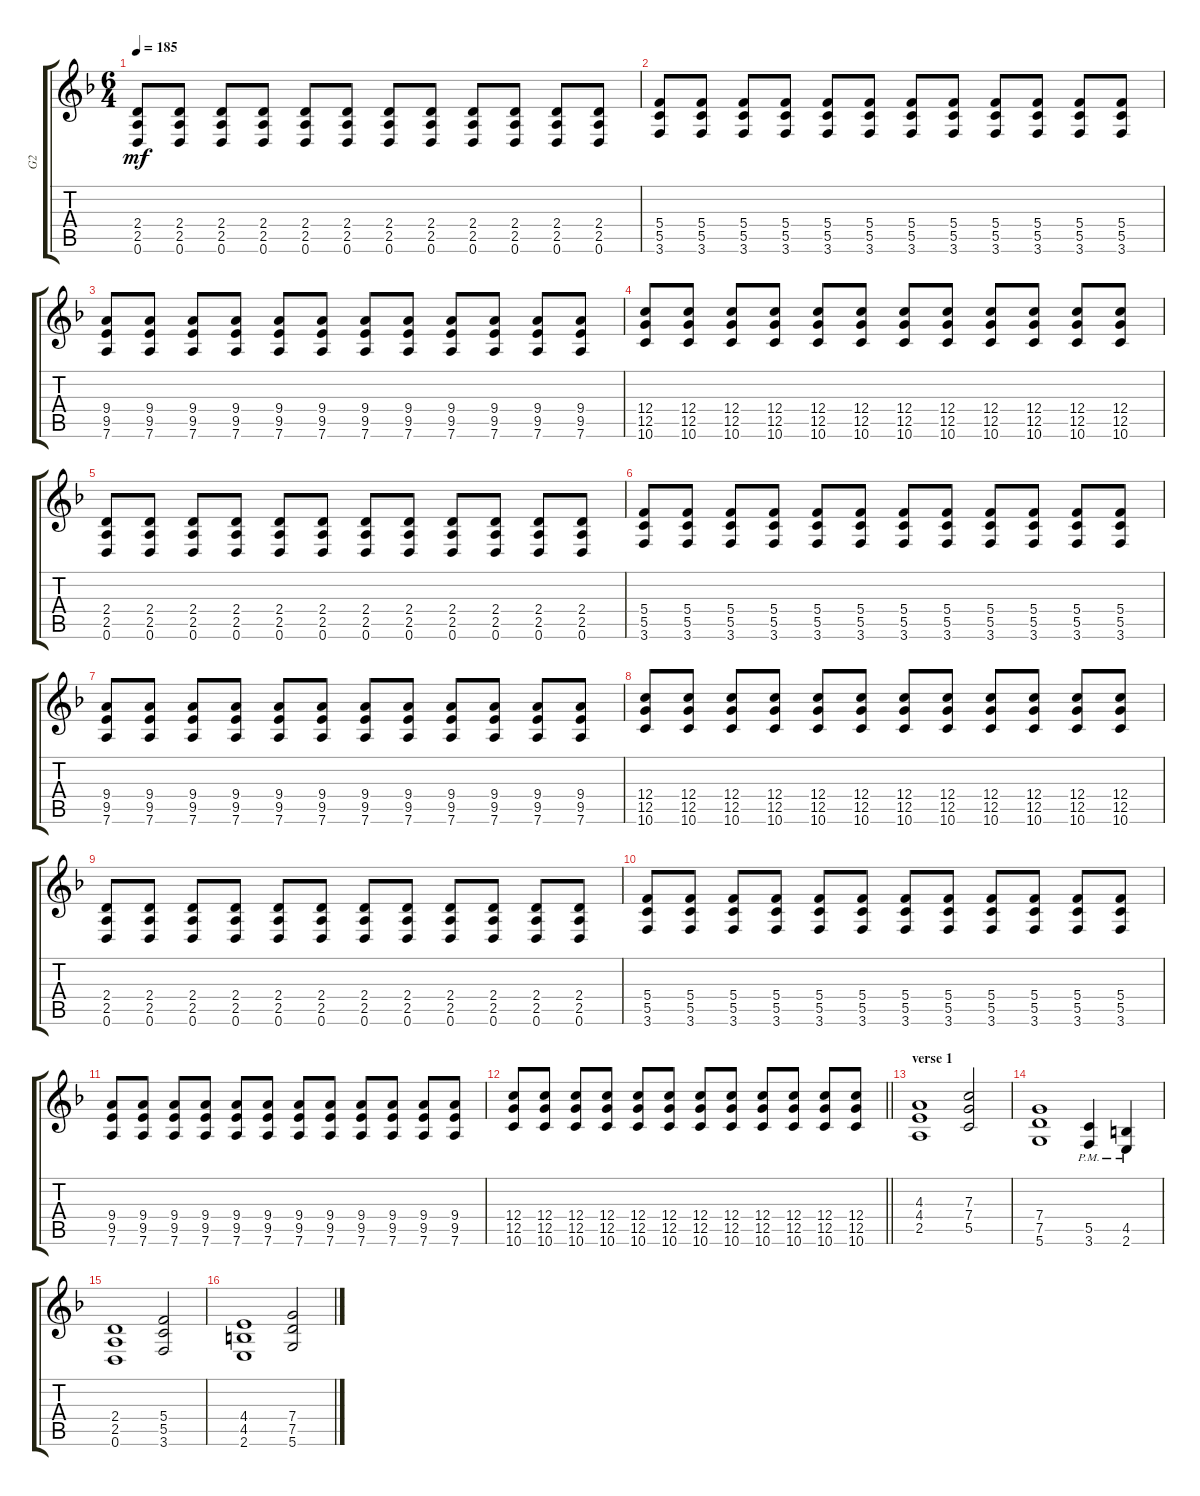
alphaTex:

\track ("G2" "G2") {instrument distortionguitar}
\staff {score tabs}
\tuning (D4 A3 F3 C3 G2 D2) {hide}
\ts (6 4)
\tempo 185
\clef g2
\ks dminor
(2.4 2.5 0.6).8{dy mf} (2.4 2.5 0.6).8 (2.4 2.5 0.6).8 (2.4 2.5 0.6).8 (2.4 2.5 0.6).8 (2.4 2.5 0.6).8 (2.4 2.5 0.6).8 (2.4 2.5 0.6).8 (2.4 2.5 0.6).8 (2.4 2.5 0.6).8 (2.4 2.5 0.6).8 (2.4 2.5 0.6).8 |
(5.4 5.5 3.6).8 (5.4 5.5 3.6).8 (5.4 5.5 3.6).8 (5.4 5.5 3.6).8 (5.4 5.5 3.6).8 (5.4 5.5 3.6).8 (5.4 5.5 3.6).8 (5.4 5.5 3.6).8 (5.4 5.5 3.6).8 (5.4 5.5 3.6).8 (5.4 5.5 3.6).8 (5.4 5.5 3.6).8 |
(9.4 9.5 7.6).8 (9.4 9.5 7.6).8 (9.4 9.5 7.6).8 (9.4 9.5 7.6).8 (9.4 9.5 7.6).8 (9.4 9.5 7.6).8 (9.4 9.5 7.6).8 (9.4 9.5 7.6).8 (9.4 9.5 7.6).8 (9.4 9.5 7.6).8 (9.4 9.5 7.6).8 (9.4 9.5 7.6).8 |
(12.4 12.5 10.6).8 (12.4 12.5 10.6).8 (12.4 12.5 10.6).8 (12.4 12.5 10.6).8 (12.4 12.5 10.6).8 (12.4 12.5 10.6).8 (12.4 12.5 10.6).8 (12.4 12.5 10.6).8 (12.4 12.5 10.6).8 (12.4 12.5 10.6).8 (12.4 12.5 10.6).8 (12.4 12.5 10.6).8 |
(2.4 2.5 0.6).8 (2.4 2.5 0.6).8 (2.4 2.5 0.6).8 (2.4 2.5 0.6).8 (2.4 2.5 0.6).8 (2.4 2.5 0.6).8 (2.4 2.5 0.6).8 (2.4 2.5 0.6).8 (2.4 2.5 0.6).8 (2.4 2.5 0.6).8 (2.4 2.5 0.6).8 (2.4 2.5 0.6).8 |
(5.4 5.5 3.6).8 (5.4 5.5 3.6).8 (5.4 5.5 3.6).8 (5.4 5.5 3.6).8 (5.4 5.5 3.6).8 (5.4 5.5 3.6).8 (5.4 5.5 3.6).8 (5.4 5.5 3.6).8 (5.4 5.5 3.6).8 (5.4 5.5 3.6).8 (5.4 5.5 3.6).8 (5.4 5.5 3.6).8 |
(9.4 9.5 7.6).8 (9.4 9.5 7.6).8 (9.4 9.5 7.6).8 (9.4 9.5 7.6).8 (9.4 9.5 7.6).8 (9.4 9.5 7.6).8 (9.4 9.5 7.6).8 (9.4 9.5 7.6).8 (9.4 9.5 7.6).8 (9.4 9.5 7.6).8 (9.4 9.5 7.6).8 (9.4 9.5 7.6).8 |
(12.4 12.5 10.6).8 (12.4 12.5 10.6).8 (12.4 12.5 10.6).8 (12.4 12.5 10.6).8 (12.4 12.5 10.6).8 (12.4 12.5 10.6).8 (12.4 12.5 10.6).8 (12.4 12.5 10.6).8 (12.4 12.5 10.6).8 (12.4 12.5 10.6).8 (12.4 12.5 10.6).8 (12.4 12.5 10.6).8 |
(2.4 2.5 0.6).8 (2.4 2.5 0.6).8 (2.4 2.5 0.6).8 (2.4 2.5 0.6).8 (2.4 2.5 0.6).8 (2.4 2.5 0.6).8 (2.4 2.5 0.6).8 (2.4 2.5 0.6).8 (2.4 2.5 0.6).8 (2.4 2.5 0.6).8 (2.4 2.5 0.6).8 (2.4 2.5 0.6).8 |
(5.4 5.5 3.6).8 (5.4 5.5 3.6).8 (5.4 5.5 3.6).8 (5.4 5.5 3.6).8 (5.4 5.5 3.6).8 (5.4 5.5 3.6).8 (5.4 5.5 3.6).8 (5.4 5.5 3.6).8 (5.4 5.5 3.6).8 (5.4 5.5 3.6).8 (5.4 5.5 3.6).8 (5.4 5.5 3.6).8 |
(9.4 9.5 7.6).8 (9.4 9.5 7.6).8 (9.4 9.5 7.6).8 (9.4 9.5 7.6).8 (9.4 9.5 7.6).8 (9.4 9.5 7.6).8 (9.4 9.5 7.6).8 (9.4 9.5 7.6).8 (9.4 9.5 7.6).8 (9.4 9.5 7.6).8 (9.4 9.5 7.6).8 (9.4 9.5 7.6).8 |
\barLineRight lightlight
(12.4 12.5 10.6).8 (12.4 12.5 10.6).8 (12.4 12.5 10.6).8 (12.4 12.5 10.6).8 (12.4 12.5 10.6).8 (12.4 12.5 10.6).8 (12.4 12.5 10.6).8 (12.4 12.5 10.6).8 (12.4 12.5 10.6).8 (12.4 12.5 10.6).8 (12.4 12.5 10.6).8 (12.4 12.5 10.6).8 |
\section ("" "verse 1")
(4.3 4.4 2.5).1 (7.3 7.4 5.5).2 |
(7.4 7.5 5.6).1 (5.5{pm} 3.6{pm}).4 (4.5{pm} 2.6{pm}).4 |
(2.4 2.5 0.6).1 (5.4 5.5 3.6).2 |
(4.4 4.5 2.6).1 (7.4 7.5 5.6).2
